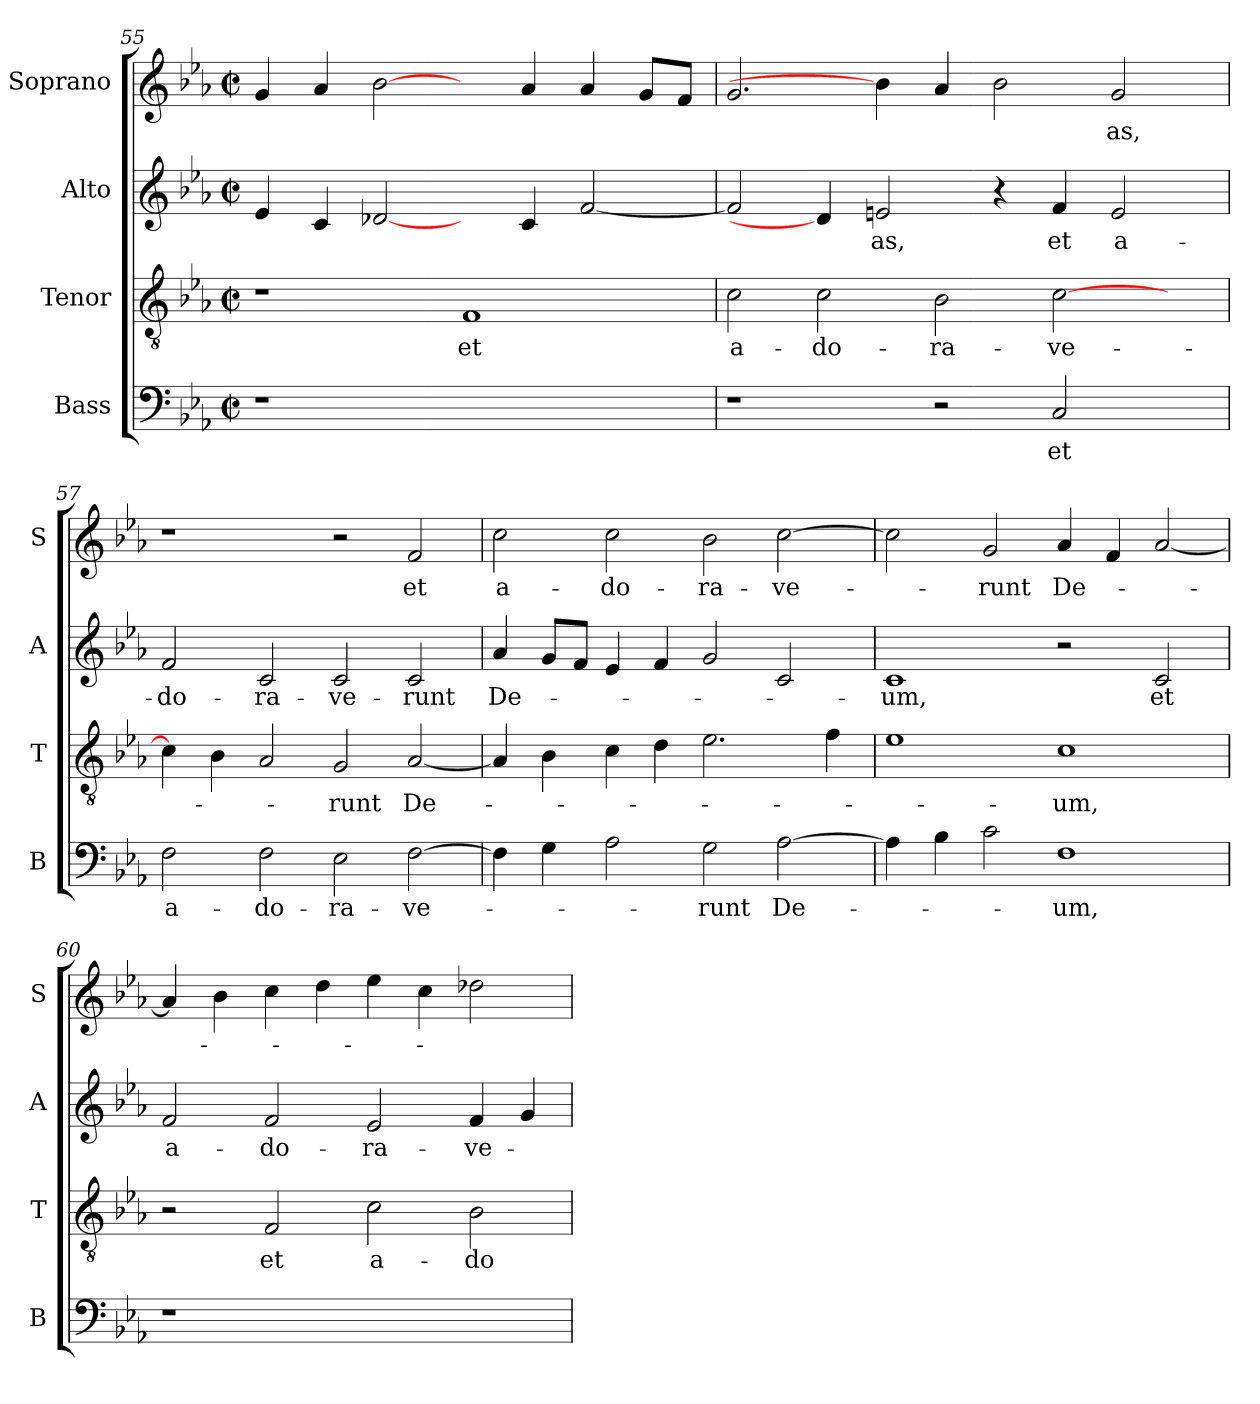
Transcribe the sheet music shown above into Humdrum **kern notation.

**kern	**text	**kern	**text	**kern	**text	**kern	**text
*part4	*part4	*part3	*part3	*part2	*part2	*part1	*part1
*staff4	*staff4	*staff3	*staff3	*staff2	*staff2	*staff1	*staff1
*I"Bass	*	*I"Tenor	*	*I"Alto	*	*I"Soprano	*
*I'B	*	*I'T	*	*I'A	*	*I'S	*
!!LO:LB:g=z
*clefF4	*	*clefGv2	*	*clefG2	*	*clefG2	*
*ITrd7c12	*	*ITrd7c12	*	*	*	*	*
*k[b-e-a-]	*	*k[b-e-a-]	*	*k[b-e-a-]	*	*k[b-e-a-]	*
*E-:	*	*E-:	*	*E-:	*	*E-:	*
*M2/2	*	*M2/2	*	*M2/2	*	*M2/2	*
*met(c|)	*	*met(c|)	*	*met(c|)	*	*met(c|)	*
=55	=55	=55	=55	=55	=55	=55	=55
!LO:N:vis=1	!	!	!	!	!	!	!
1r	.	1r	.	4e-i/	.	4gi/	.
.	.	.	.	4ci/	.	4a-i/	.
.	.	.	.	[2d-Xi/	.	[2b-i\	.
!	!	!	!LO:LY:b:color=#000000	!	!	!	!
1ryy	.	1FFi	et	4ryy	.	4ryy	.
.	.	.	.	4ci/	.	4a-i/	.
.	.	.	.	[<2fi/	.	4a-i/	.
.	.	.	.	.	.	8gi/L	.
.	.	.	.	.	.	8fi/J	.
=56	=56	=56	=56	=56	=56	=56	=56
!	!	!	!LO:LY:b:color=#000000	!	!	!	!
1r	.	2Ci\	a-	2fi/]	.	2.gi/	.
!	!	!	!LO:LY:b:color=#000000	!	!	!	!
.	.	2Ci\	-do-	4d-i/]	.	.	.
!	!	!	!	!	!LO:LY:b:color=#000000	!	!
.	.	.	.	2eni/	-as,	4b-i\]	.
!	!	!	!LO:LY:b:color=#000000	!	!	!	!
2r	.	2BB-i\	-ra-	.	.	4a-i/	.
.	.	.	.	4r	.	2b-i\	.
!	!LO:LY:b:color=#000000	!	!	!	!	!	!
!	!	!	!LO:LY:b:color=#000000	!	!	!	!
!	!	!	!	!	!LO:LY:b:color=#000000	!	!
2CCi/	et	[>2Ci\	-ve-	4fi/	et	.	.
!	!	!	!	!	!LO:LY:b:color=#000000	!	!
!	!	!	!	!	!	!	!LO:LY:b:color=#000000
.	.	.	.	2ei/	a-	2gi/	-as,
4ryy	.	4ryy	.	.	.	.	.
=57	=57	=57	=57	=57	=57	=57	=57
!	!LO:LY:b:color=#000000	!	!	!	!	!	!
!	!	!	!	!	!LO:LY:b:color=#000000	!	!
2FFi\	a-	4Ci\]	.	2fi/	-do-	1r	.
.	.	4BB-i\	.	.	.	.	.
!	!LO:LY:b:color=#000000	!	!	!	!	!	!
!	!	!	!	!	!LO:LY:b:color=#000000	!	!
2FFi\	-do-	2AA-i/	.	2ci/	-ra-	.	.
!	!LO:LY:b:color=#000000	!	!	!	!	!	!
!	!	!	!LO:LY:b:color=#000000	!	!	!	!
!	!	!	!	!	!LO:LY:b:color=#000000	!	!
2EE-i\	-ra-	2GGi/	-runt	2ci/	-ve-	2r	.
!	!LO:LY:b:color=#000000	!	!	!	!	!	!
!	!	!	!LO:LY:b:color=#000000	!	!	!	!
!	!	!	!	!	!LO:LY:b:color=#000000	!	!
!	!	!	!	!	!	!	!LO:LY:b:color=#000000
[>2FFi\	-ve-	[<2AA-i/	De-	2ci/	-runt	2fi/	et
=58	=58	=58	=58	=58	=58	=58	=58
!	!	!	!	!	!LO:LY:b:color=#000000	!	!
!	!	!	!	!	!	!	!LO:LY:b:color=#000000
4FFi\]	.	4AA-i/]	.	4a-i/	De-	2cci\	a-
4GGi\	.	4BB-i\	.	8gi/L	.	.	.
.	.	.	.	8fi/J	.	.	.
!	!	!	!	!	!	!	!LO:LY:b:color=#000000
2AA-i\	.	4Ci\	.	4e-i/	.	2cci\	-do-
.	.	4Di\	.	4fi/	.	.	.
!	!LO:LY:b:color=#000000	!	!	!	!	!	!
!	!	!	!	!	!	!	!LO:LY:b:color=#000000
2GGi\	-runt	2.E-i\	.	2gi/	.	2b-i\	-ra-
!	!LO:LY:b:color=#000000	!	!	!	!	!	!
!	!	!	!	!	!	!	!LO:LY:b:color=#000000
[>2AA-i\	De-	.	.	2ci/	.	[>2cci\	-ve-
.	.	4Fi\	.	.	.	.	.
!!LO:LB:g=z
=59	=59	=59	=59	=59	=59	=59	=59
!	!	!	!	!	!LO:LY:b:color=#000000	!	!
4AA-i\]	.	1E-i	.	1ci	-um,	2cci\]	.
4BB-i\	.	.	.	.	.	.	.
!	!	!	!	!	!	!	!LO:LY:b:color=#000000
2Ci\	.	.	.	.	.	2gi/	-runt
!	!LO:LY:b:color=#000000	!	!	!	!	!	!
!	!	!	!LO:LY:b:color=#000000	!	!	!	!
!	!	!	!	!	!	!	!LO:LY:b:color=#000000
1FFi	-um,	1Ci	-um,	2r	.	4a-i/	De-
.	.	.	.	.	.	4fi/	.
!	!	!	!	!	!LO:LY:b:color=#000000	!	!
.	.	.	.	2ci/	et	[<2a-i/	.
=60	=60	=60	=60	=60	=60	=60	=60
!LO:N:vis=1	!	!	!	!	!	!	!
!	!	!	!	!	!LO:LY:b:color=#000000	!	!
1r	.	2r	.	2fi/	a-	4a-i/]	.
.	.	.	.	.	.	4b-i\	.
!	!	!	!LO:LY:b:color=#000000	!	!	!	!
!	!	!	!	!	!LO:LY:b:color=#000000	!	!
.	.	2FFi/	et	2fi/	-do-	4cci\	.
.	.	.	.	.	.	4ddi\	.
!	!	!	!LO:LY:b:color=#000000	!	!	!	!
!	!	!	!	!	!LO:LY:b:color=#000000	!	!
1ryy	.	2Ci\	a-	2e-i/	-ra-	4ee-i\	.
.	.	.	.	.	.	4cci\	.
!	!	!	!LO:LY:b:color=#000000	!	!	!	!
!	!	!	!	!	!LO:LY:b:color=#000000	!	!
.	.	2BB-i\	-do-	4fi/	-ve-	2dd-Xi\	.
.	.	.	.	4gi/	.	.	.
=	=	=	=	=	=	=	=
*-	*-	*-	*-	*-	*-	*-	*-
